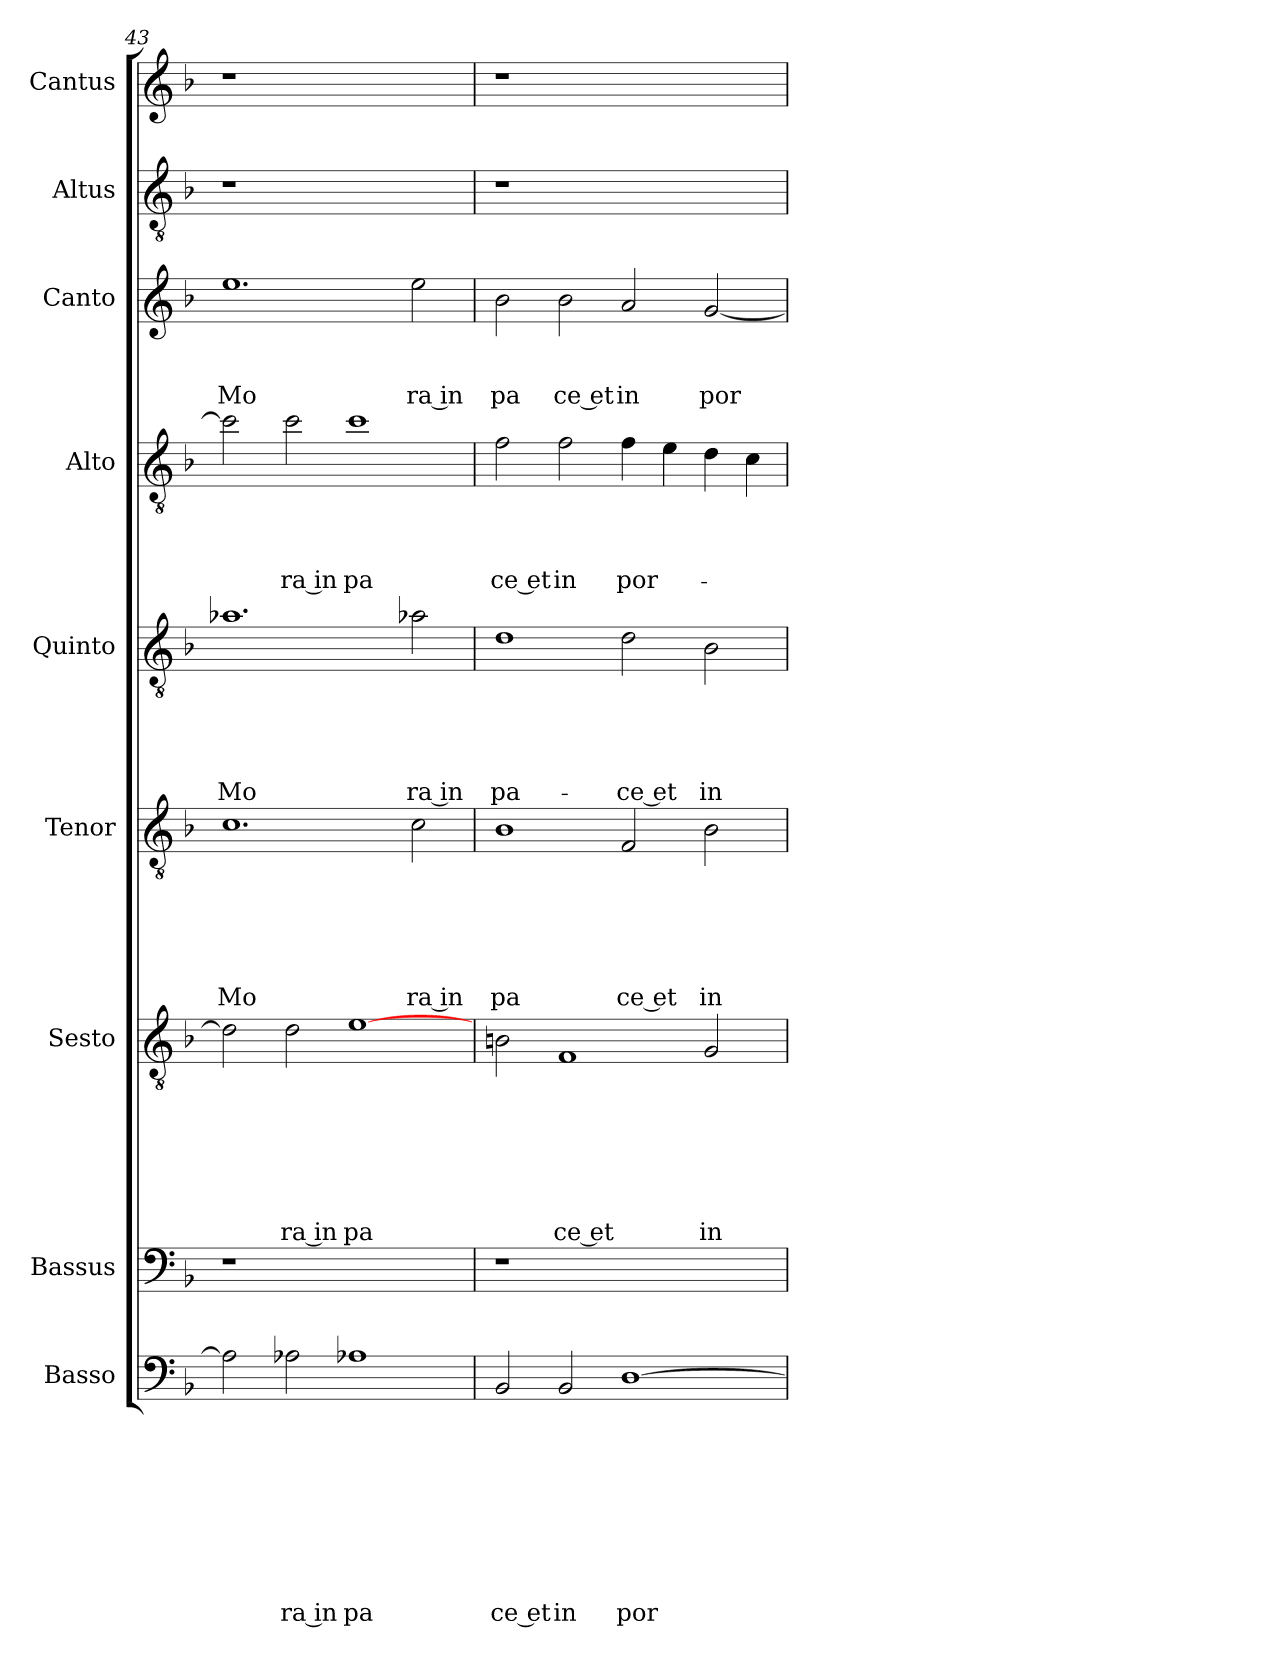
**kern	**text	**text	**text	**text	**text	**text	**text	**text	**text	**kern	**kern	**text	**text	**text	**text	**text	**text	**text	**kern	**text	**text	**text	**text	**text	**text	**kern	**text	**text	**text	**text	**text	**kern	**text	**text	**text	**text	**kern	**text	**text	**text	**kern	**kern
*part9	*part9	*part9	*part9	*part9	*part9	*part9	*part9	*part9	*part9	*part8	*part7	*part7	*part7	*part7	*part7	*part7	*part7	*part7	*part6	*part6	*part6	*part6	*part6	*part6	*part6	*part5	*part5	*part5	*part5	*part5	*part5	*part4	*part4	*part4	*part4	*part4	*part3	*part3	*part3	*part3	*part2	*part1
*staff9	*staff9	*staff9	*staff9	*staff9	*staff9	*staff9	*staff9	*staff9	*staff9	*staff8	*staff7	*staff7	*staff7	*staff7	*staff7	*staff7	*staff7	*staff7	*staff6	*staff6	*staff6	*staff6	*staff6	*staff6	*staff6	*staff5	*staff5	*staff5	*staff5	*staff5	*staff5	*staff4	*staff4	*staff4	*staff4	*staff4	*staff3	*staff3	*staff3	*staff3	*staff2	*staff1
*I"Basso	*	*	*	*	*	*	*	*	*	*I"Bassus	*I"Sesto	*	*	*	*	*	*	*	*I"Tenor	*	*	*	*	*	*	*I"Quinto	*	*	*	*	*	*I"Alto	*	*	*	*	*I"Canto	*	*	*	*I"Altus	*I"Cantus
*	*	*	*	*	*	*	*	*	*	*	*I'Sesto	*	*	*	*	*	*	*	*I'Tenor	*	*	*	*	*	*	*I'Quinto	*	*	*	*	*	*I'Alto	*	*	*	*	*I'Canto	*	*	*	*I'Altus	*I'Cantus
*clefF4	*	*	*	*	*	*	*	*	*	*clefF4	*clefGv2	*	*	*	*	*	*	*	*clefGv2	*	*	*	*	*	*	*clefGv2	*	*	*	*	*	*clefGv2	*	*	*	*	*clefG2	*	*	*	*clefGv2	*clefG2
*k[b-]	*	*	*	*	*	*	*	*	*	*k[b-]	*k[b-]	*	*	*	*	*	*	*	*k[b-]	*	*	*	*	*	*	*k[b-]	*	*	*	*	*	*k[b-]	*	*	*	*	*k[b-]	*	*	*	*k[b-]	*k[b-]
*F:	*	*	*	*	*	*	*	*	*	*F:	*F:	*	*	*	*	*	*	*	*F:	*	*	*	*	*	*	*F:	*	*	*	*	*	*F:	*	*	*	*	*F:	*	*	*	*F:	*F:
=43	=43	=43	=43	=43	=43	=43	=43	=43	=43	=43	=43	=43	=43	=43	=43	=43	=43	=43	=43	=43	=43	=43	=43	=43	=43	=43	=43	=43	=43	=43	=43	=43	=43	=43	=43	=43	=43	=43	=43	=43	=43	=43
!	!	!	!	!	!	!	!	!	!	!	!	!	!	!	!	!	!	!	!	!	!	!	!	!	!LO:LY:b	!	!	!	!	!	!LO:LY:b	!	!	!	!	!	!	!	!	!LO:LY:b	!	!
2A-\]	.	.	.	.	.	.	.	.	.	1r	2d\]	.	.	.	.	.	.	.	1.c	.	.	.	.	.	Mo	1.a-X	.	.	.	.	Mo	2cc\]	.	.	.	.	1.ee	.	.	Mo	1r	1r
!	!	!	!	!	!	!	!	!	!LO:LY:b:rj	!	!	!	!	!	!	!	!	!LO:LY:b:rj	!	!	!	!	!	!	!	!	!	!	!	!	!	!	!	!	!	!LO:LY:b:rj	!	!	!	!	!	!
2A-X\	.	.	.	.	.	.	.	.	ra in	.	2d\	.	.	.	.	.	.	ra in	.	.	.	.	.	.	.	.	.	.	.	.	.	2cc\	.	.	.	ra in	.	.	.	.	.	.
!	!	!	!	!	!	!	!	!	!LO:LY:b	!	!	!	!	!	!	!	!	!LO:LY:b	!	!	!	!	!	!	!	!	!	!	!	!	!	!	!	!	!	!LO:LY:b	!	!	!	!	!	!
1A-X	.	.	.	.	.	.	.	.	pa	1ryy	[>1e	.	.	.	.	.	.	pa	.	.	.	.	.	.	.	.	.	.	.	.	.	1cc	.	.	.	pa	.	.	.	.	1ryy	1ryy
!	!	!	!	!	!	!	!	!	!	!	!	!	!	!	!	!	!	!	!	!	!	!	!	!	!LO:LY:b:rj	!	!	!	!	!	!LO:LY:b:rj	!	!	!	!	!	!	!	!	!LO:LY:b:rj	!	!
.	.	.	.	.	.	.	.	.	.	.	.	.	.	.	.	.	.	.	2c\	.	.	.	.	.	ra in	2a-X\	.	.	.	.	ra in	.	.	.	.	.	2ee\	.	.	ra in	.	.
!!LO:PB:g=z
=44	=44	=44	=44	=44	=44	=44	=44	=44	=44	=44	=44	=44	=44	=44	=44	=44	=44	=44	=44	=44	=44	=44	=44	=44	=44	=44	=44	=44	=44	=44	=44	=44	=44	=44	=44	=44	=44	=44	=44	=44	=44	=44
!	!	!	!	!	!	!	!	!	!LO:LY:b:rj	!	!	!	!	!	!	!	!	!	!	!	!	!	!	!	!LO:LY:b	!	!	!	!	!	!LO:LY:b	!	!	!	!	!LO:LY:b:rj	!	!	!	!LO:LY:b	!	!
2BB-/	.	.	.	.	.	.	.	.	ce et	1r	2B\	.	.	.	.	.	.	.	1B-	.	.	.	.	.	pa	1d	.	.	.	.	pa-	2f\	.	.	.	ce et	2b-\	.	.	pa	1r	1r
!	!	!	!	!	!	!	!	!	!LO:LY:b	!	!	!	!	!	!	!	!	!LO:LY:b:rj	!	!	!	!	!	!	!	!	!	!	!	!	!	!	!	!	!	!LO:LY:b	!	!	!	!LO:LY:b:rj	!	!
2BB-/	.	.	.	.	.	.	.	.	in	.	1F	.	.	.	.	.	.	ce et	.	.	.	.	.	.	.	.	.	.	.	.	.	2f\	.	.	.	in	2b-\	.	.	ce et	.	.
!	!	!	!	!	!	!	!	!	!LO:LY:b	!	!	!	!	!	!	!	!	!	!	!	!	!	!	!	!LO:LY:b:rj	!	!	!	!	!	!LO:LY:b:rj	!	!	!	!	!LO:LY:b	!	!	!	!LO:LY:b	!	!
[>1D	.	.	.	.	.	.	.	.	por	1ryy	.	.	.	.	.	.	.	.	2F/	.	.	.	.	.	ce et	2d\	.	.	.	.	-ce et	4f\	.	.	.	por-	2a/	.	.	in	1ryy	1ryy
.	.	.	.	.	.	.	.	.	.	.	.	.	.	.	.	.	.	.	.	.	.	.	.	.	.	.	.	.	.	.	.	4e\	.	.	.	.	.	.	.	.	.	.
!	!	!	!	!	!	!	!	!	!	!	!	!	!	!	!	!	!	!LO:LY:b	!	!	!	!	!	!	!LO:LY:b	!	!	!	!	!	!LO:LY:b	!	!	!	!	!	!	!	!	!LO:LY:b	!	!
.	.	.	.	.	.	.	.	.	.	.	2G/	.	.	.	.	.	.	in	2B-\	.	.	.	.	.	in	2B-\	.	.	.	.	in	4d\	.	.	.	.	[<2g/	.	.	por	.	.
.	.	.	.	.	.	.	.	.	.	.	.	.	.	.	.	.	.	.	.	.	.	.	.	.	.	.	.	.	.	.	.	4c\	.	.	.	.	.	.	.	.	.	.
=	=	=	=	=	=	=	=	=	=	=	=	=	=	=	=	=	=	=	=	=	=	=	=	=	=	=	=	=	=	=	=	=	=	=	=	=	=	=	=	=	=	=
*-	*-	*-	*-	*-	*-	*-	*-	*-	*-	*-	*-	*-	*-	*-	*-	*-	*-	*-	*-	*-	*-	*-	*-	*-	*-	*-	*-	*-	*-	*-	*-	*-	*-	*-	*-	*-	*-	*-	*-	*-	*-	*-
